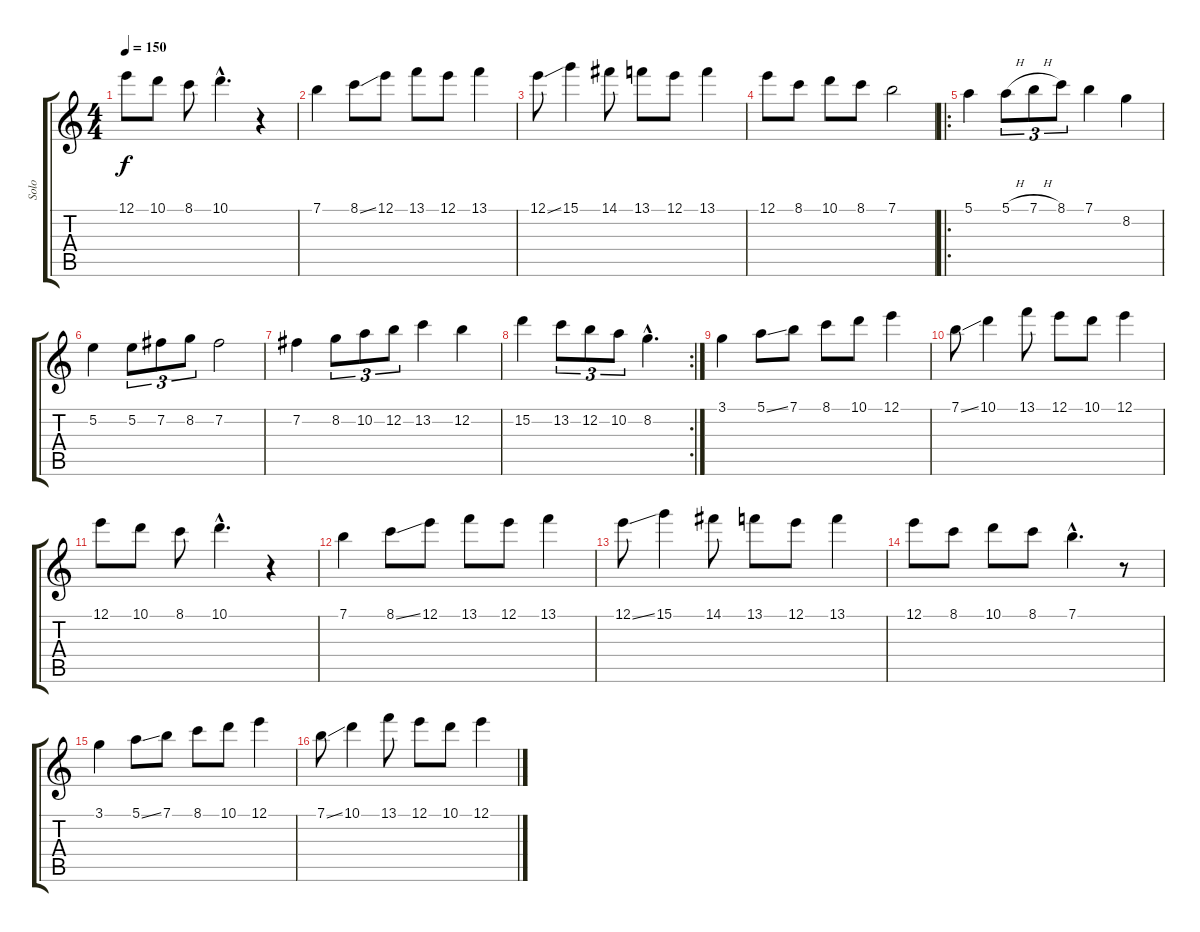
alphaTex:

\track ("Solo" "Solo") {instrument acousticguitarsteel}
\staff {score tabs}
\tuning (E4 B3 G3 D3 A2 E2) {hide}
\ts (4 4)
\tempo 150
\clef g2
\ks c
12.1.8{dy f} 10.1.8 8.1.8 10.1{hac}.4{d} r.4 |
7.1.4 8.1{ss}.8 12.1.8 13.1.8 12.1.8 13.1.4 |
12.1{ss}.8 15.1.4 14.1.8 13.1.8 12.1.8 13.1.4 |
12.1.8 8.1.8 10.1.8 8.1.8 7.1.2 |
\ro
5.1.4 5.1{h}.8{tu (3 2)} 7.1{h}.8{tu (3 2)} 8.1.8{tu (3 2)} 7.1.4 8.2.4 |
5.2.4 5.2.8{tu (3 2)} 7.2.8{tu (3 2)} 8.2.8{tu (3 2)} 7.2.2 |
7.2.4 8.2.8{tu (3 2)} 10.2.8{tu (3 2)} 12.2.8{tu (3 2)} 13.2.4 12.2.4 |
\rc 2
15.2.4 13.2.8{tu (3 2)} 12.2.8{tu (3 2)} 10.2.8{tu (3 2)} 8.2{hac}.4{d} |
3.1.4 5.1{ss}.8 7.1.8 8.1.8 10.1.8 12.1.4 |
7.1{ss}.8 10.1.4 13.1.8 12.1.8 10.1.8 12.1.4 |
12.1.8 10.1.8 8.1.8 10.1{hac}.4{d} r.4 |
7.1.4 8.1{ss}.8 12.1.8 13.1.8 12.1.8 13.1.4 |
12.1{ss}.8 15.1.4 14.1.8 13.1.8 12.1.8 13.1.4 |
12.1.8 8.1.8 10.1.8 8.1.8 7.1{hac}.4{d} r.8 |
3.1.4 5.1{ss}.8 7.1.8 8.1.8 10.1.8 12.1.4 |
7.1{ss}.8 10.1.4 13.1.8 12.1.8 10.1.8 12.1.4
